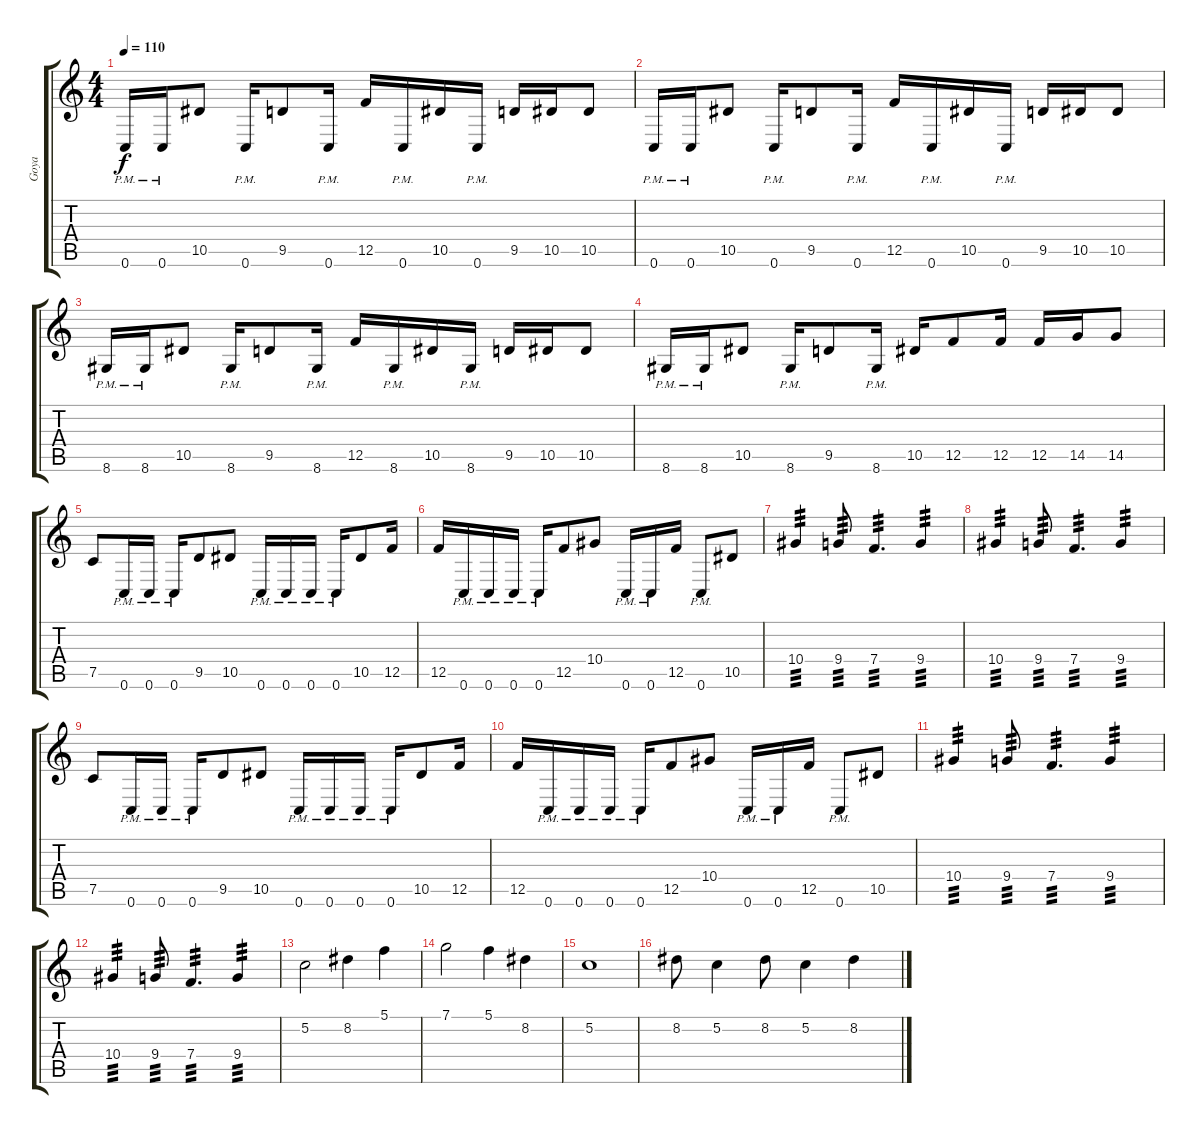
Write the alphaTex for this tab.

\track ("Goya" "Goya") {instrument distortionguitar}
\staff {score tabs}
\tuning (C4 G3 Eb3 Bb2 F2 C2) {hide}
\ts (4 4)
\tempo 110
\clef g2
\ks c
0.6{pm}.16{dy f} 0.6{pm}.16 10.5.8 0.6{pm}.16 9.5.8 0.6{pm}.16 12.5.16 0.6{pm}.16 10.5.16 0.6{pm}.16 9.5.16 10.5.16 10.5.8 |
0.6{pm}.16 0.6{pm}.16 10.5.8 0.6{pm}.16 9.5.8 0.6{pm}.16 12.5.16 0.6{pm}.16 10.5.16 0.6{pm}.16 9.5.16 10.5.16 10.5.8 |
8.6{pm}.16 8.6{pm}.16 10.5.8 8.6{pm}.16 9.5.8 8.6{pm}.16 12.5.16 8.6{pm}.16 10.5.16 8.6{pm}.16 9.5.16 10.5.16 10.5.8 |
8.6{pm}.16 8.6{pm}.16 10.5.8 8.6{pm}.16 9.5.8 8.6{pm}.16 10.5.16 12.5.8 12.5.16 12.5.16 14.5.16 14.5.8 |
7.5.8 0.6{pm}.16 0.6{pm}.16 0.6{pm}.16 9.5.8 10.5.8 0.6{pm}.16 0.6{pm}.16 0.6{pm}.16 0.6{pm}.16 10.5.8 12.5.16 |
12.5.16 0.6{pm}.16 0.6{pm}.16 0.6{pm}.16 0.6{pm}.16 12.5.8 10.4.8 0.6{pm}.16 0.6{pm}.16 12.5.16 0.6{pm}.8 10.5.8 |
10.4.4{tp 3} 9.4.8{tp 3} 7.4.4{d tp 3} 9.4.4{tp 3} |
10.4.4{tp 3} 9.4.8{tp 3} 7.4.4{d tp 3} 9.4.4{tp 3} |
7.5.8 0.6{pm}.16 0.6{pm}.16 0.6{pm}.16 9.5.8 10.5.8 0.6{pm}.16 0.6{pm}.16 0.6{pm}.16 0.6{pm}.16 10.5.8 12.5.16 |
12.5.16 0.6{pm}.16 0.6{pm}.16 0.6{pm}.16 0.6{pm}.16 12.5.8 10.4.8 0.6{pm}.16 0.6{pm}.16 12.5.16 0.6{pm}.8 10.5.8 |
10.4.4{tp 3} 9.4.8{tp 3} 7.4.4{d tp 3} 9.4.4{tp 3} |
10.4.4{tp 3} 9.4.8{tp 3} 7.4.4{d tp 3} 9.4.4{tp 3} |
5.2.2 8.2.4 5.1.4 |
7.1.2 5.1.4 8.2.4 |
5.2.1 |
8.2.8 5.2.4 8.2.8 5.2.4 8.2.4
